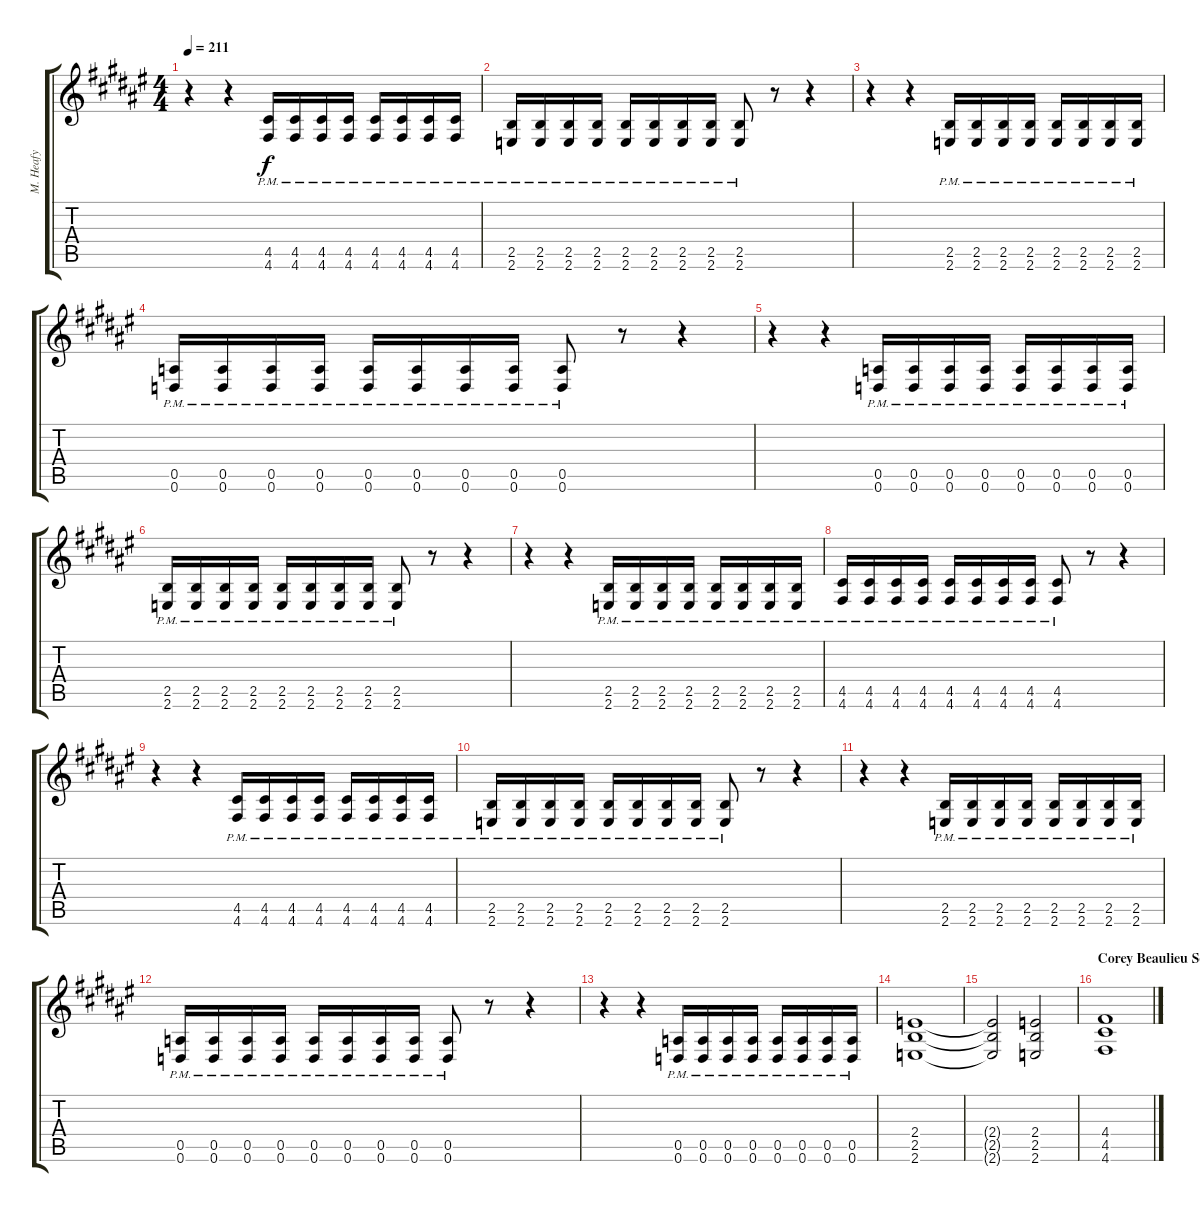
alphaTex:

\track ("M. Heafy" "M. Heafy") {instrument overdrivenguitar}
\staff {score tabs}
\tuning (E4 B3 G3 D3 A2 D2) {hide}
\ts (4 4)
\tempo 211
\clef g2
\ks d#minor
r.4{dy f} r.4 (4.5{pm} 4.6{pm}).16 (4.5{pm} 4.6{pm}).16 (4.5{pm} 4.6{pm}).16 (4.5{pm} 4.6{pm}).16 (4.5{pm} 4.6{pm}).16 (4.5{pm} 4.6{pm}).16 (4.5{pm} 4.6{pm}).16 (4.5{pm} 4.6{pm}).16 |
(2.5{pm} 2.6{pm}).16 (2.5{pm} 2.6{pm}).16 (2.5{pm} 2.6{pm}).16 (2.5{pm} 2.6{pm}).16 (2.5{pm} 2.6{pm}).16 (2.5{pm} 2.6{pm}).16 (2.5{pm} 2.6{pm}).16 (2.5{pm} 2.6{pm}).16 (2.5{pm} 2.6{pm}).8 r.8 r.4 |
r.4 r.4 (2.5{pm} 2.6{pm}).16 (2.5{pm} 2.6{pm}).16 (2.5{pm} 2.6{pm}).16 (2.5{pm} 2.6{pm}).16 (2.5{pm} 2.6{pm}).16 (2.5{pm} 2.6{pm}).16 (2.5{pm} 2.6{pm}).16 (2.5{pm} 2.6{pm}).16 |
(0.5{pm} 0.6{pm}).16 (0.5{pm} 0.6{pm}).16 (0.5{pm} 0.6{pm}).16 (0.5{pm} 0.6{pm}).16 (0.5{pm} 0.6{pm}).16 (0.5{pm} 0.6{pm}).16 (0.5{pm} 0.6{pm}).16 (0.5{pm} 0.6{pm}).16 (0.5{pm} 0.6{pm}).8 r.8 r.4 |
r.4 r.4 (0.5{pm} 0.6{pm}).16 (0.5{pm} 0.6{pm}).16 (0.5{pm} 0.6{pm}).16 (0.5{pm} 0.6{pm}).16 (0.5{pm} 0.6{pm}).16 (0.5{pm} 0.6{pm}).16 (0.5{pm} 0.6{pm}).16 (0.5{pm} 0.6{pm}).16 |
(2.5{pm} 2.6{pm}).16 (2.5{pm} 2.6{pm}).16 (2.5{pm} 2.6{pm}).16 (2.5{pm} 2.6{pm}).16 (2.5{pm} 2.6{pm}).16 (2.5{pm} 2.6{pm}).16 (2.5{pm} 2.6{pm}).16 (2.5{pm} 2.6{pm}).16 (2.5{pm} 2.6{pm}).8 r.8 r.4 |
r.4 r.4 (2.5{pm} 2.6{pm}).16 (2.5{pm} 2.6{pm}).16 (2.5{pm} 2.6{pm}).16 (2.5{pm} 2.6{pm}).16 (2.5{pm} 2.6{pm}).16 (2.5{pm} 2.6{pm}).16 (2.5{pm} 2.6{pm}).16 (2.5{pm} 2.6{pm}).16 |
(4.5{pm} 4.6{pm}).16 (4.5{pm} 4.6{pm}).16 (4.5{pm} 4.6{pm}).16 (4.5{pm} 4.6{pm}).16 (4.5{pm} 4.6{pm}).16 (4.5{pm} 4.6{pm}).16 (4.5{pm} 4.6{pm}).16 (4.5{pm} 4.6{pm}).16 (4.5{pm} 4.6{pm}).8 r.8 r.4 |
r.4 r.4 (4.5{pm} 4.6{pm}).16 (4.5{pm} 4.6{pm}).16 (4.5{pm} 4.6{pm}).16 (4.5{pm} 4.6{pm}).16 (4.5{pm} 4.6{pm}).16 (4.5{pm} 4.6{pm}).16 (4.5{pm} 4.6{pm}).16 (4.5{pm} 4.6{pm}).16 |
(2.5{pm} 2.6{pm}).16 (2.5{pm} 2.6{pm}).16 (2.5{pm} 2.6{pm}).16 (2.5{pm} 2.6{pm}).16 (2.5{pm} 2.6{pm}).16 (2.5{pm} 2.6{pm}).16 (2.5{pm} 2.6{pm}).16 (2.5{pm} 2.6{pm}).16 (2.5{pm} 2.6{pm}).8 r.8 r.4 |
r.4 r.4 (2.5{pm} 2.6{pm}).16 (2.5{pm} 2.6{pm}).16 (2.5{pm} 2.6{pm}).16 (2.5{pm} 2.6{pm}).16 (2.5{pm} 2.6{pm}).16 (2.5{pm} 2.6{pm}).16 (2.5{pm} 2.6{pm}).16 (2.5{pm} 2.6{pm}).16 |
(0.5{pm} 0.6{pm}).16 (0.5{pm} 0.6{pm}).16 (0.5{pm} 0.6{pm}).16 (0.5{pm} 0.6{pm}).16 (0.5{pm} 0.6{pm}).16 (0.5{pm} 0.6{pm}).16 (0.5{pm} 0.6{pm}).16 (0.5{pm} 0.6{pm}).16 (0.5{pm} 0.6{pm}).8 r.8 r.4 |
r.4 r.4 (0.5{pm} 0.6{pm}).16 (0.5{pm} 0.6{pm}).16 (0.5{pm} 0.6{pm}).16 (0.5{pm} 0.6{pm}).16 (0.5{pm} 0.6{pm}).16 (0.5{pm} 0.6{pm}).16 (0.5{pm} 0.6{pm}).16 (0.5{pm} 0.6{pm}).16 |
(2.4 2.5 2.6).1 |
(2.4{t} 2.5{t} 2.6{t}).2 (2.4 2.5 2.6).2 |
\section ("" "Corey Beaulieu Solo")
(4.4 4.5 4.6).1{volume 11}
